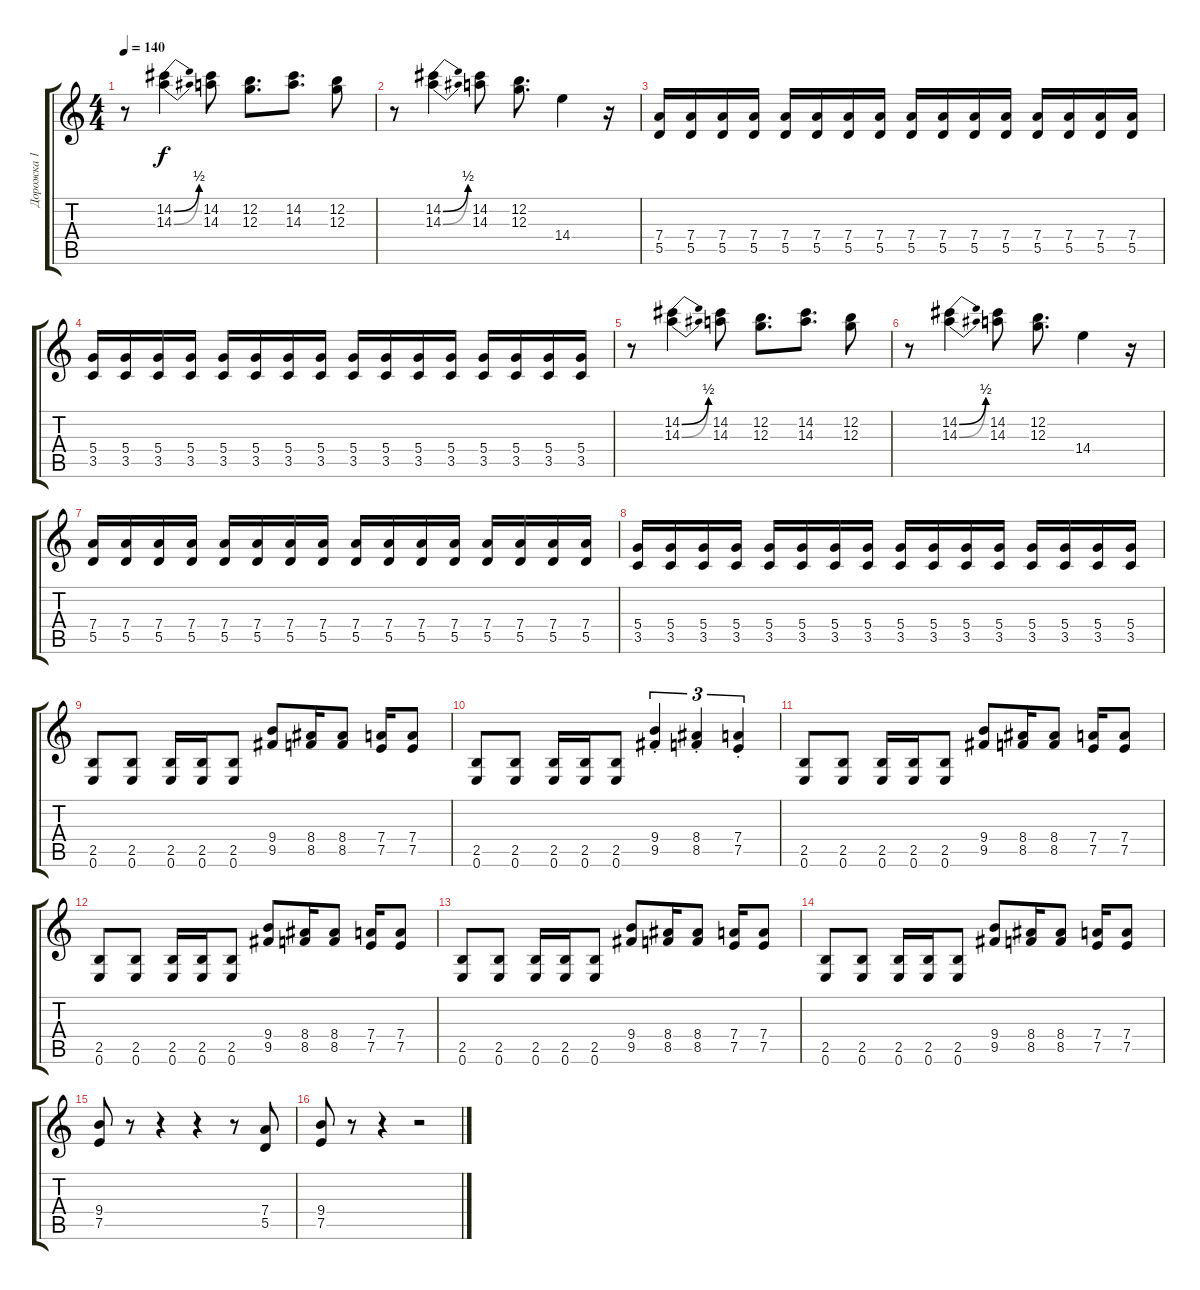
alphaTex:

\track ("Дорожка 1" "Дорожка 1") {instrument distortionguitar}
\staff {score tabs}
\tuning (E4 B3 G3 D3 A2 E2) {hide}
\ts (4 4)
\tempo 140
\clef g2
\ks c
r.8{dy f} (14.2{be (bend 0 0 60 2)} 14.3{be (bend 0 0 60 2)}).4 (14.2 14.3).8 (12.2 12.3).8{d} (14.2 14.3).8{d} (12.2 12.3).8 |
r.8 (14.2{be (bend 0 0 60 2)} 14.3{be (bend 0 0 60 2)}).4 (14.2 14.3).8 (12.2 12.3).8{d} 14.4.4 r.16 |
(7.4 5.5).16 (7.4 5.5).16 (7.4 5.5).16 (7.4 5.5).16 (7.4 5.5).16 (7.4 5.5).16 (7.4 5.5).16 (7.4 5.5).16 (7.4 5.5).16 (7.4 5.5).16 (7.4 5.5).16 (7.4 5.5).16 (7.4 5.5).16 (7.4 5.5).16 (7.4 5.5).16 (7.4 5.5).16 |
(5.4 3.5).16 (5.4 3.5).16 (5.4 3.5).16 (5.4 3.5).16 (5.4 3.5).16 (5.4 3.5).16 (5.4 3.5).16 (5.4 3.5).16 (5.4 3.5).16 (5.4 3.5).16 (5.4 3.5).16 (5.4 3.5).16 (5.4 3.5).16 (5.4 3.5).16 (5.4 3.5).16 (5.4 3.5).16 |
r.8 (14.2{be (bend 0 0 60 2)} 14.3{be (bend 0 0 60 2)}).4 (14.2 14.3).8 (12.2 12.3).8{d} (14.2 14.3).8{d} (12.2 12.3).8 |
r.8 (14.2{be (bend 0 0 60 2)} 14.3{be (bend 0 0 60 2)}).4 (14.2 14.3).8 (12.2 12.3).8{d} 14.4.4 r.16 |
(7.4 5.5).16 (7.4 5.5).16 (7.4 5.5).16 (7.4 5.5).16 (7.4 5.5).16 (7.4 5.5).16 (7.4 5.5).16 (7.4 5.5).16 (7.4 5.5).16 (7.4 5.5).16 (7.4 5.5).16 (7.4 5.5).16 (7.4 5.5).16 (7.4 5.5).16 (7.4 5.5).16 (7.4 5.5).16 |
(5.4 3.5).16 (5.4 3.5).16 (5.4 3.5).16 (5.4 3.5).16 (5.4 3.5).16 (5.4 3.5).16 (5.4 3.5).16 (5.4 3.5).16 (5.4 3.5).16 (5.4 3.5).16 (5.4 3.5).16 (5.4 3.5).16 (5.4 3.5).16 (5.4 3.5).16 (5.4 3.5).16 (5.4 3.5).16 |
(2.5 0.6).8 (2.5 0.6).8 (2.5 0.6).16 (2.5 0.6).16 (2.5 0.6).8 (9.4 9.5).8 (8.4 8.5).16 (8.4 8.5).8 (7.4 7.5).16 (7.4 7.5).8 |
(2.5 0.6).8 (2.5 0.6).8 (2.5 0.6).16 (2.5 0.6).16 (2.5 0.6).8 (9.4{st} 9.5{st}).4{tu (3 2)} (8.4{st} 8.5{st}).4{tu (3 2)} (7.4{st} 7.5{st}).4{tu (3 2)} |
(2.5 0.6).8 (2.5 0.6).8 (2.5 0.6).16 (2.5 0.6).16 (2.5 0.6).8 (9.4 9.5).8 (8.4 8.5).16 (8.4 8.5).8 (7.4 7.5).16 (7.4 7.5).8 |
(2.5 0.6).8 (2.5 0.6).8 (2.5 0.6).16 (2.5 0.6).16 (2.5 0.6).8 (9.4 9.5).8 (8.4 8.5).16 (8.4 8.5).8 (7.4 7.5).16 (7.4 7.5).8 |
(2.5 0.6).8 (2.5 0.6).8 (2.5 0.6).16 (2.5 0.6).16 (2.5 0.6).8 (9.4 9.5).8 (8.4 8.5).16 (8.4 8.5).8 (7.4 7.5).16 (7.4 7.5).8 |
(2.5 0.6).8 (2.5 0.6).8 (2.5 0.6).16 (2.5 0.6).16 (2.5 0.6).8 (9.4 9.5).8 (8.4 8.5).16 (8.4 8.5).8 (7.4 7.5).16 (7.4 7.5).8 |
(9.4 7.5).8 r.8 r.4 r.4 r.8 (7.4 5.5).8 |
(9.4 7.5).8 r.8 r.4 r.2
